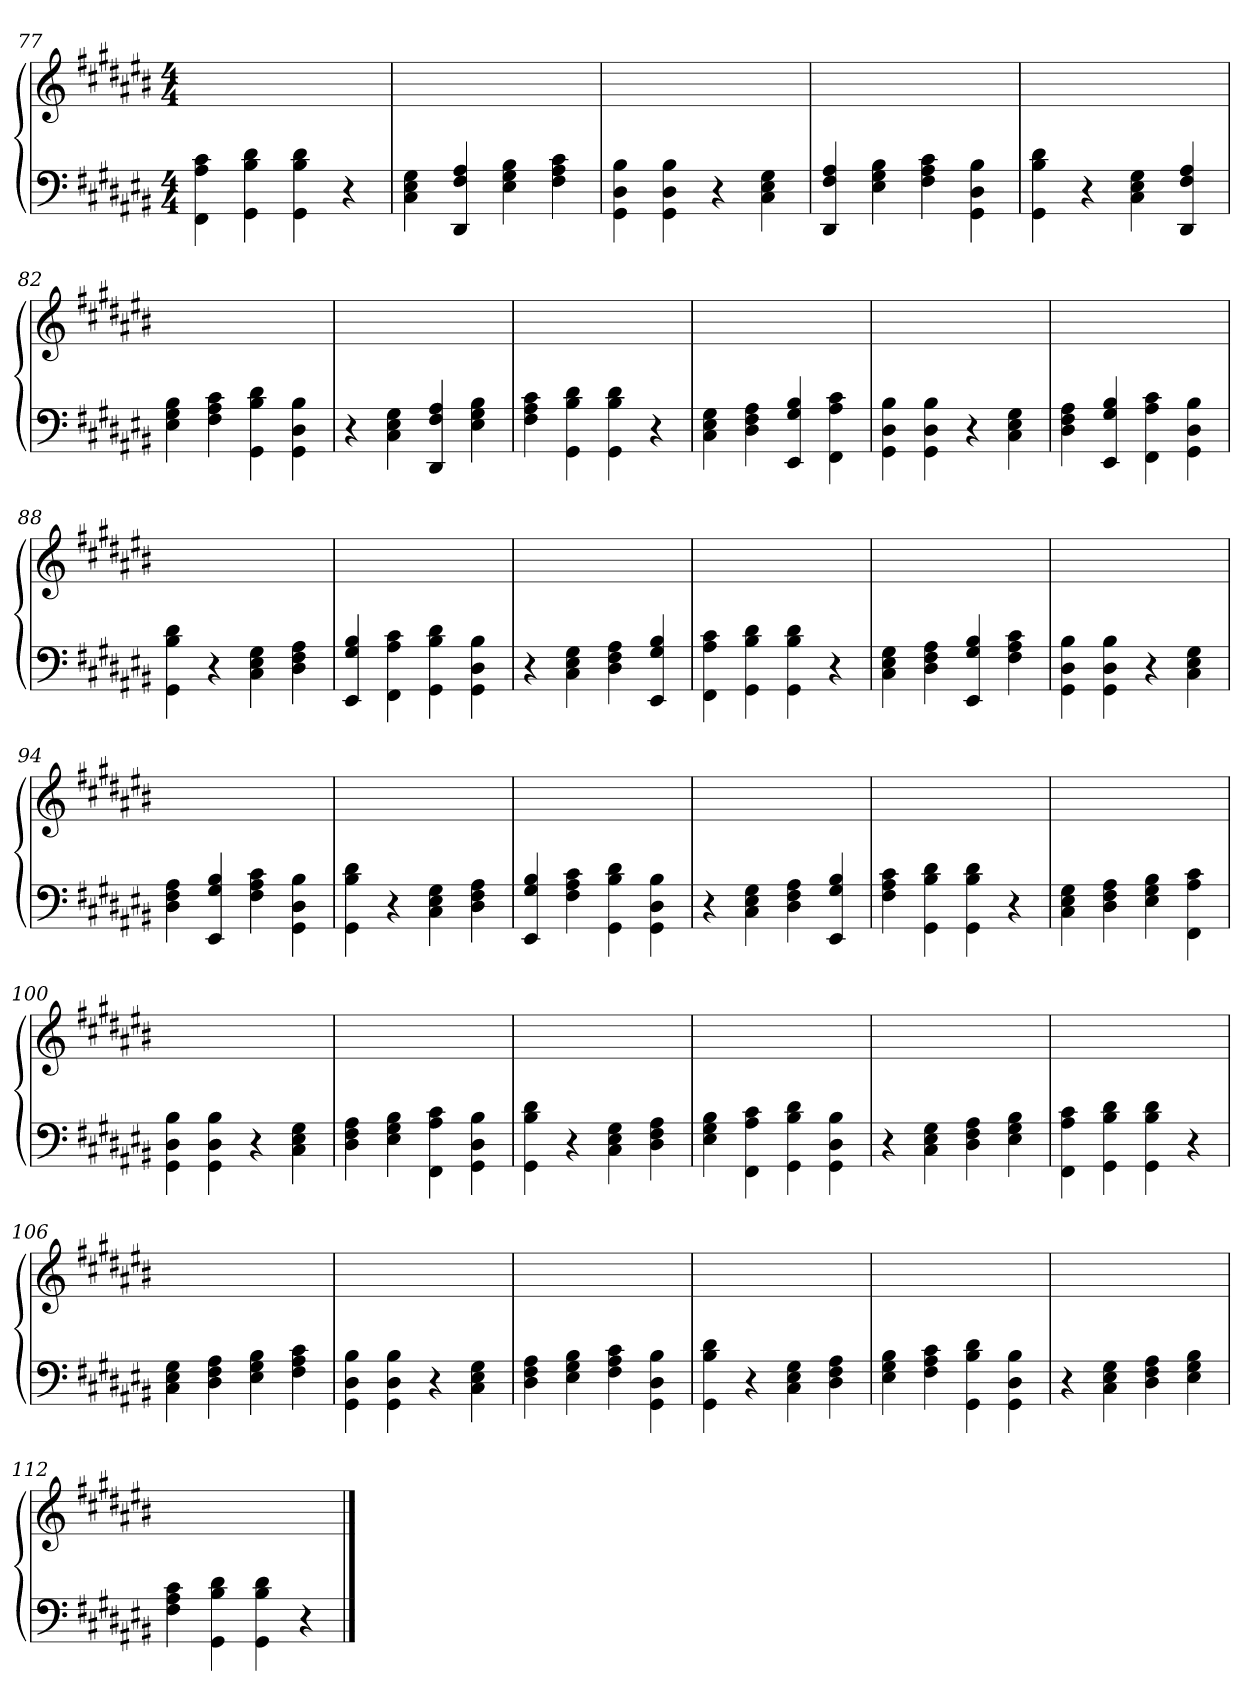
**kern	**kern
*part2	*part1
*staff2	*staff1
*clefF4	*clefG2
*k[f#c#g#d#a#e#b#]	*k[f#c#g#d#a#e#b#]
*C#:	*C#:
*M4/4	*M4/4
=77	=77
4FF# 4A# 4c#	1ryy
4GG# 4B# 4d#	.
4GG# 4B# 4d#	.
4r	.
=78	=78
4C# 4E# 4G#	1ryy
4DD# 4F# 4A#	.
4E# 4G# 4B#	.
4F# 4A# 4c#	.
=79	=79
4GG# 4D# 4B#	1ryy
4GG# 4D# 4B#	.
4r	.
4C# 4E# 4G#	.
=80	=80
4DD# 4F# 4A#	1ryy
4E# 4G# 4B#	.
4F# 4A# 4c#	.
4GG# 4D# 4B#	.
=81	=81
4GG# 4B# 4d#	1ryy
4r	.
4C# 4E# 4G#	.
4DD# 4F# 4A#	.
=82	=82
4E# 4G# 4B#	1ryy
4F# 4A# 4c#	.
4GG# 4B# 4d#	.
4GG# 4D# 4B#	.
=83	=83
4r	1ryy
4C# 4E# 4G#	.
4DD# 4F# 4A#	.
4E# 4G# 4B#	.
=84	=84
4F# 4A# 4c#	1ryy
4GG# 4B# 4d#	.
4GG# 4B# 4d#	.
4r	.
=85	=85
4C# 4E# 4G#	1ryy
4D# 4F# 4A#	.
4EE# 4G# 4B#	.
4FF# 4A# 4c#	.
=86	=86
4GG# 4D# 4B#	1ryy
4GG# 4D# 4B#	.
4r	.
4C# 4E# 4G#	.
=87	=87
4D# 4F# 4A#	1ryy
4EE# 4G# 4B#	.
4FF# 4A# 4c#	.
4GG# 4D# 4B#	.
=88	=88
4GG# 4B# 4d#	1ryy
4r	.
4C# 4E# 4G#	.
4D# 4F# 4A#	.
=89	=89
4EE# 4G# 4B#	1ryy
4FF# 4A# 4c#	.
4GG# 4B# 4d#	.
4GG# 4D# 4B#	.
=90	=90
4r	1ryy
4C# 4E# 4G#	.
4D# 4F# 4A#	.
4EE# 4G# 4B#	.
=91	=91
4FF# 4A# 4c#	1ryy
4GG# 4B# 4d#	.
4GG# 4B# 4d#	.
4r	.
=92	=92
4C# 4E# 4G#	1ryy
4D# 4F# 4A#	.
4EE# 4G# 4B#	.
4F# 4A# 4c#	.
=93	=93
4GG# 4D# 4B#	1ryy
4GG# 4D# 4B#	.
4r	.
4C# 4E# 4G#	.
=94	=94
4D# 4F# 4A#	1ryy
4EE# 4G# 4B#	.
4F# 4A# 4c#	.
4GG# 4D# 4B#	.
=95	=95
4GG# 4B# 4d#	1ryy
4r	.
4C# 4E# 4G#	.
4D# 4F# 4A#	.
=96	=96
4EE# 4G# 4B#	1ryy
4F# 4A# 4c#	.
4GG# 4B# 4d#	.
4GG# 4D# 4B#	.
=97	=97
4r	1ryy
4C# 4E# 4G#	.
4D# 4F# 4A#	.
4EE# 4G# 4B#	.
=98	=98
4F# 4A# 4c#	1ryy
4GG# 4B# 4d#	.
4GG# 4B# 4d#	.
4r	.
=99	=99
4C# 4E# 4G#	1ryy
4D# 4F# 4A#	.
4E# 4G# 4B#	.
4FF# 4A# 4c#	.
=100	=100
4GG# 4D# 4B#	1ryy
4GG# 4D# 4B#	.
4r	.
4C# 4E# 4G#	.
=101	=101
4D# 4F# 4A#	1ryy
4E# 4G# 4B#	.
4FF# 4A# 4c#	.
4GG# 4D# 4B#	.
=102	=102
4GG# 4B# 4d#	1ryy
4r	.
4C# 4E# 4G#	.
4D# 4F# 4A#	.
=103	=103
4E# 4G# 4B#	1ryy
4FF# 4A# 4c#	.
4GG# 4B# 4d#	.
4GG# 4D# 4B#	.
=104	=104
4r	1ryy
4C# 4E# 4G#	.
4D# 4F# 4A#	.
4E# 4G# 4B#	.
=105	=105
4FF# 4A# 4c#	1ryy
4GG# 4B# 4d#	.
4GG# 4B# 4d#	.
4r	.
=106	=106
4C# 4E# 4G#	1ryy
4D# 4F# 4A#	.
4E# 4G# 4B#	.
4F# 4A# 4c#	.
=107	=107
4GG# 4D# 4B#	1ryy
4GG# 4D# 4B#	.
4r	.
4C# 4E# 4G#	.
=108	=108
4D# 4F# 4A#	1ryy
4E# 4G# 4B#	.
4F# 4A# 4c#	.
4GG# 4D# 4B#	.
=109	=109
4GG# 4B# 4d#	1ryy
4r	.
4C# 4E# 4G#	.
4D# 4F# 4A#	.
=110	=110
4E# 4G# 4B#	1ryy
4F# 4A# 4c#	.
4GG# 4B# 4d#	.
4GG# 4D# 4B#	.
=111	=111
4r	1ryy
4C# 4E# 4G#	.
4D# 4F# 4A#	.
4E# 4G# 4B#	.
=112	=112
4F# 4A# 4c#	1ryy
4GG# 4B# 4d#	.
4GG# 4B# 4d#	.
4r	.
==	==
*-	*-
